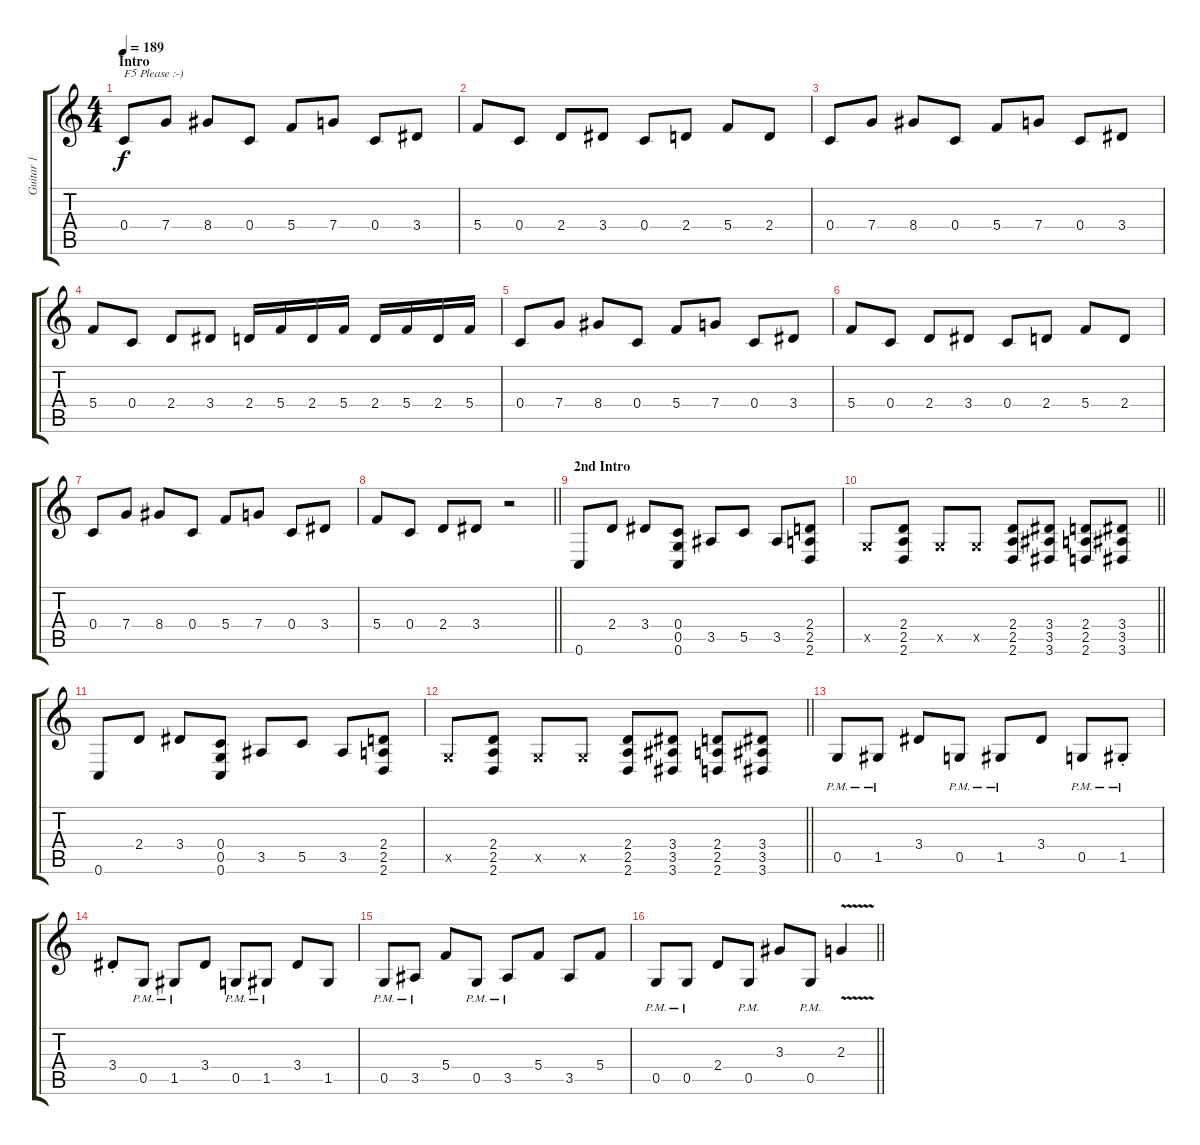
\track ("Guitar 1" "Guitar 1") {instrument distortionguitar}
\staff {score tabs}
\tuning (D4 A3 F3 C3 G2 C2) {hide}
\ts (4 4)
\section ("" "Intro ")
\tempo 189
\clef g2
\ks c
0.4.8{txt "F5 Please :-)" dy f instrument distortionguitar} 7.4.8 8.4.8 0.4.8 5.4.8 7.4.8 0.4.8 3.4.8 |
5.4.8 0.4.8 2.4.8 3.4.8 0.4.8 2.4.8 5.4.8 2.4.8 |
0.4.8 7.4.8 8.4.8 0.4.8 5.4.8 7.4.8 0.4.8 3.4.8 |
5.4.8 0.4.8 2.4.8 3.4.8 2.4.16 5.4.16 2.4.16 5.4.16 2.4.16 5.4.16 2.4.16 5.4.16 |
0.4.8 7.4.8 8.4.8 0.4.8 5.4.8 7.4.8 0.4.8 3.4.8 |
5.4.8 0.4.8 2.4.8 3.4.8 0.4.8 2.4.8 5.4.8 2.4.8 |
0.4.8 7.4.8 8.4.8 0.4.8 5.4.8 7.4.8 0.4.8 3.4.8 |
\barLineRight lightlight
5.4.8 0.4.8 2.4.8 3.4.8 r.2 |
\section ("" "2nd Intro")
0.6.8 2.4.8 3.4.8 (0.4 0.5 0.6).8 3.5.8 5.5.8 3.5.8 (2.4 2.5 2.6).8 |
\barLineRight lightlight
0.5{x}.8 (2.4 2.5 2.6).8 0.5{x}.8 0.5{x}.8 (2.4 2.5 2.6).8 (3.4 3.5 3.6).8 (2.4 2.5 2.6).8 (3.4 3.5 3.6).8 |
\section ("" "")
0.6.8 2.4.8 3.4.8 (0.4 0.5 0.6).8 3.5.8 5.5.8 3.5.8 (2.4 2.5 2.6).8 |
\barLineRight lightlight
0.5{x}.8 (2.4 2.5 2.6).8 0.5{x}.8 0.5{x}.8 (2.4 2.5 2.6).8 (3.4 3.5 3.6).8 (2.4 2.5 2.6).8 (3.4 3.5 3.6).8 |
0.5{pm}.8 1.5{pm}.8 3.4.8 0.5{pm}.8 1.5{pm}.8 3.4.8 0.5{pm}.8 1.5{pm st}.8 |
3.4{st}.8 0.5{pm}.8 1.5{pm}.8 3.4.8 0.5{pm}.8 1.5{pm}.8 3.4.8 1.5.8 |
0.5{pm}.8 3.5{pm}.8 5.4.8 0.5{pm}.8 3.5{pm}.8 5.4.8 3.5.8 5.4.8 |
\barLineRight lightlight
0.5{pm}.8 0.5{pm}.8 2.4.8 0.5{pm}.8 3.3.8 0.5{pm}.8 2.3{v}.4
